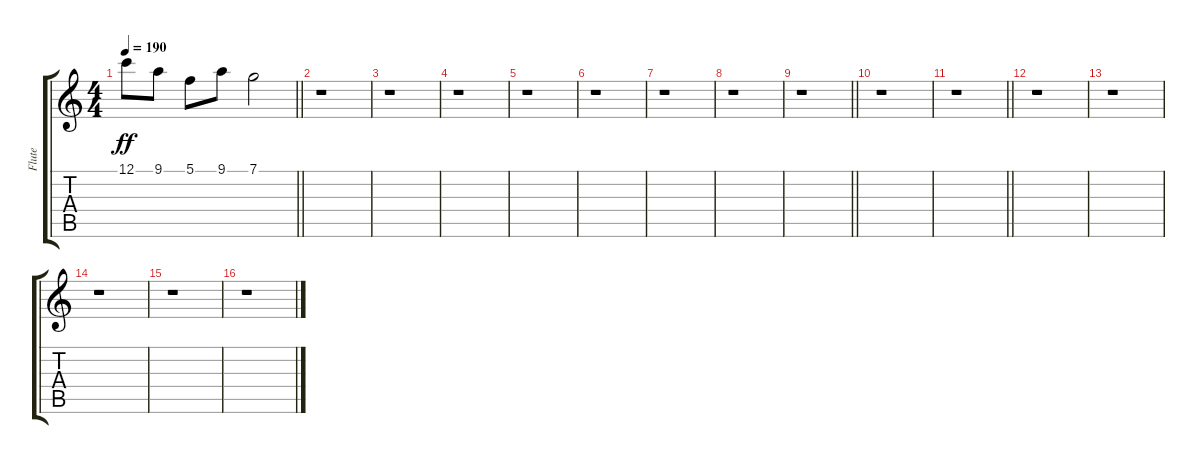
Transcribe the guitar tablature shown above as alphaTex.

\track ("Flute" "Flute") {instrument flute}
\staff {score tabs}
\tuning (C5 G4 Eb4 Bb3 F3 Bb2) {hide}
\ts (4 4)
\tempo 190
\clef g2
\barLineRight lightlight
\ks c
12.1.8{dy ff} 9.1.8 5.1.8 9.1.8 7.1.2 |
r.1 |
r.1 |
r.1 |
r.1 |
r.1 |
r.1 |
r.1 |
\barLineRight lightlight
r.1 |
r.1 |
\barLineRight lightlight
r.1 |
r.1 |
r.1 |
r.1 |
r.1 |
r.1
